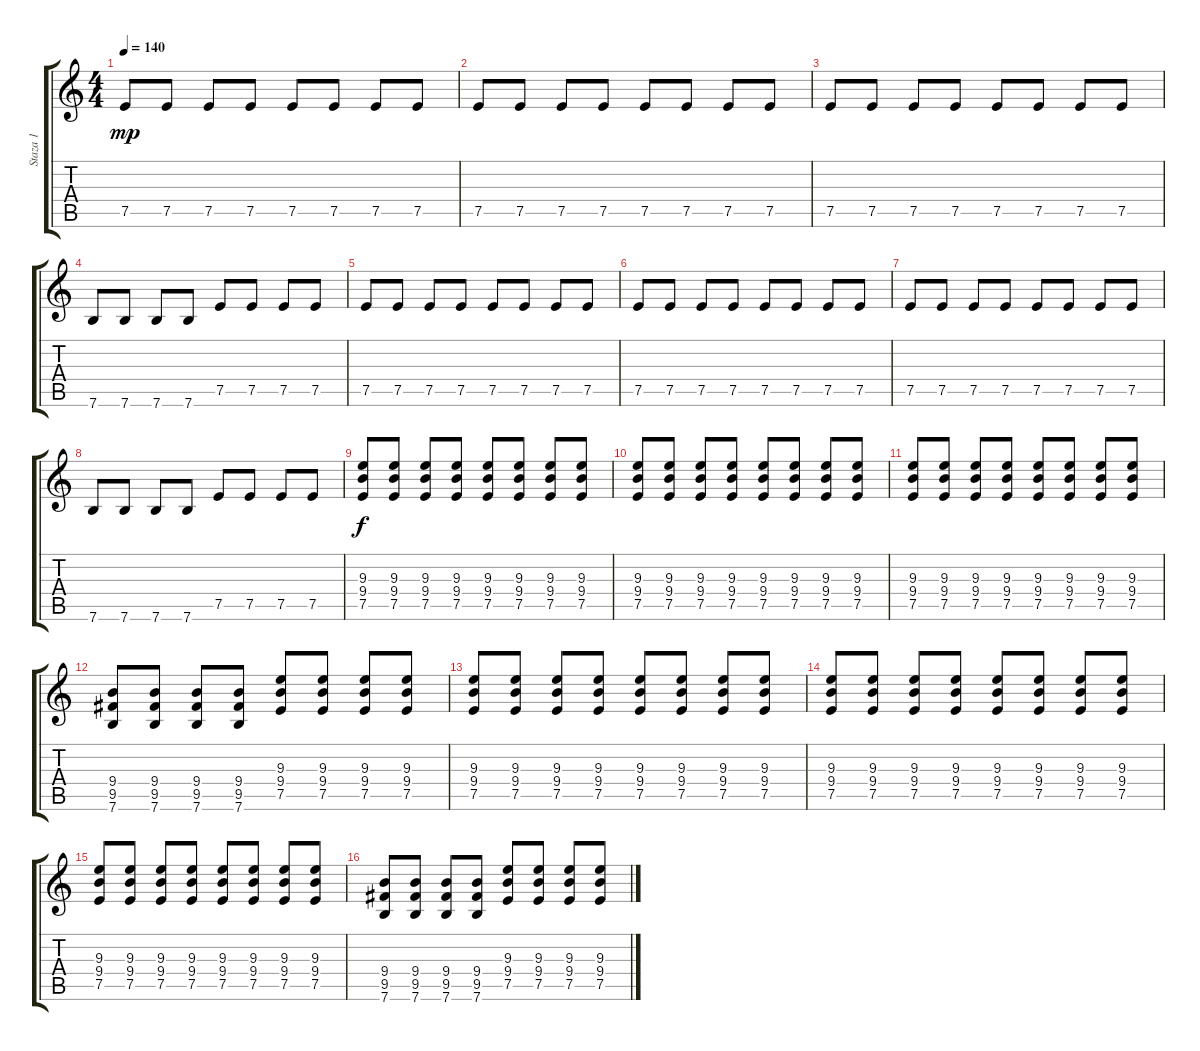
\track ("Staza 1" "Staza 1") {instrument distortionguitar}
\staff {score tabs}
\tuning (E4 B3 G3 D3 A2 E2) {hide}
\ts (4 4)
\tempo 140
\clef g2
\ks c
7.5.8{dy mp} 7.5.8 7.5.8 7.5.8 7.5.8 7.5.8 7.5.8 7.5.8 |
7.5.8 7.5.8 7.5.8 7.5.8 7.5.8 7.5.8 7.5.8 7.5.8 |
7.5.8 7.5.8 7.5.8 7.5.8 7.5.8 7.5.8 7.5.8 7.5.8 |
7.6.8 7.6.8 7.6.8 7.6.8 7.5.8 7.5.8 7.5.8 7.5.8 |
7.5.8 7.5.8 7.5.8 7.5.8 7.5.8 7.5.8 7.5.8 7.5.8 |
7.5.8 7.5.8 7.5.8 7.5.8 7.5.8 7.5.8 7.5.8 7.5.8 |
7.5.8 7.5.8 7.5.8 7.5.8 7.5.8 7.5.8 7.5.8 7.5.8 |
7.6.8 7.6.8 7.6.8 7.6.8 7.5.8 7.5.8 7.5.8 7.5.8 |
(9.3 9.4 7.5).8{dy f} (9.3 9.4 7.5).8 (9.3 9.4 7.5).8 (9.3 9.4 7.5).8 (9.3 9.4 7.5).8 (9.3 9.4 7.5).8 (9.3 9.4 7.5).8 (9.3 9.4 7.5).8 |
(9.3 9.4 7.5).8 (9.3 9.4 7.5).8 (9.3 9.4 7.5).8 (9.3 9.4 7.5).8 (9.3 9.4 7.5).8 (9.3 9.4 7.5).8 (9.3 9.4 7.5).8 (9.3 9.4 7.5).8 |
(9.3 9.4 7.5).8 (9.3 9.4 7.5).8 (9.3 9.4 7.5).8 (9.3 9.4 7.5).8 (9.3 9.4 7.5).8 (9.3 9.4 7.5).8 (9.3 9.4 7.5).8 (9.3 9.4 7.5).8 |
(9.4 9.5 7.6).8 (9.4 9.5 7.6).8 (9.4 9.5 7.6).8 (9.4 9.5 7.6).8 (9.3 9.4 7.5).8 (9.3 9.4 7.5).8 (9.3 9.4 7.5).8 (9.3 9.4 7.5).8 |
(9.3 9.4 7.5).8 (9.3 9.4 7.5).8 (9.3 9.4 7.5).8 (9.3 9.4 7.5).8 (9.3 9.4 7.5).8 (9.3 9.4 7.5).8 (9.3 9.4 7.5).8 (9.3 9.4 7.5).8 |
(9.3 9.4 7.5).8 (9.3 9.4 7.5).8 (9.3 9.4 7.5).8 (9.3 9.4 7.5).8 (9.3 9.4 7.5).8 (9.3 9.4 7.5).8 (9.3 9.4 7.5).8 (9.3 9.4 7.5).8 |
(9.3 9.4 7.5).8 (9.3 9.4 7.5).8 (9.3 9.4 7.5).8 (9.3 9.4 7.5).8 (9.3 9.4 7.5).8 (9.3 9.4 7.5).8 (9.3 9.4 7.5).8 (9.3 9.4 7.5).8 |
(9.4 9.5 7.6).8 (9.4 9.5 7.6).8 (9.4 9.5 7.6).8 (9.4 9.5 7.6).8 (9.3 9.4 7.5).8 (9.3 9.4 7.5).8 (9.3 9.4 7.5).8 (9.3 9.4 7.5).8
